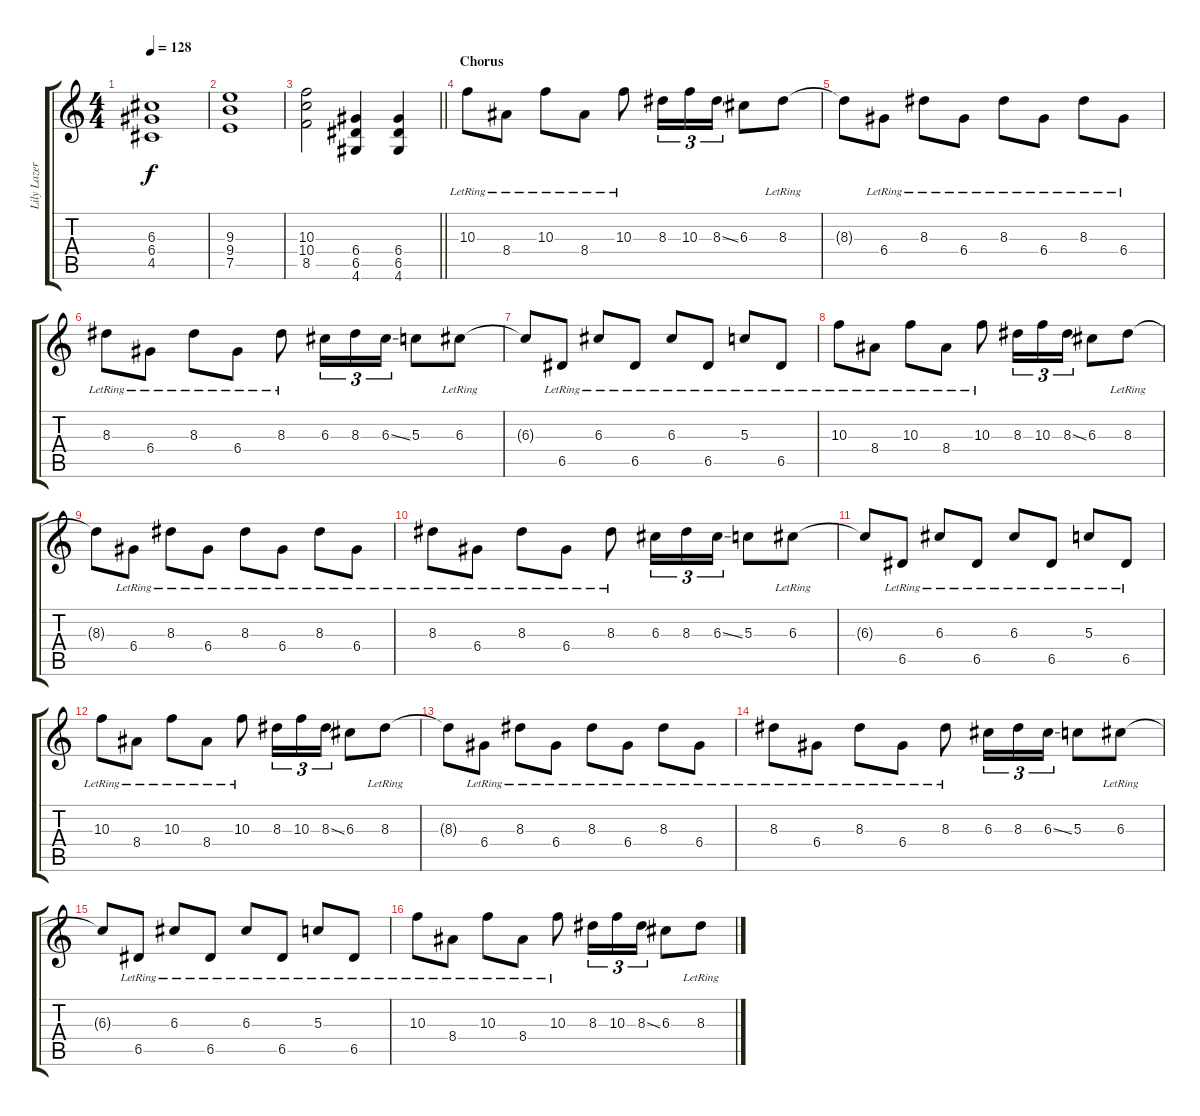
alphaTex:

\track ("Lily Lazer (Guitar)" "Lily Lazer") {instrument distortionguitar}
\staff {score tabs}
\tuning (E4 B3 G3 D3 A2 E2) {hide}
\ts (4 4)
\tempo 128
\clef g2
\ks c
(6.3 6.4 4.5).1{dy f} |
(9.3 9.4 7.5).1 |
\barLineRight lightlight
(10.3 10.4 8.5).2 (6.4 6.5 4.6).4 (6.4 6.5 4.6).4 |
\section ("" "Chorus")
10.3{lr}.8 8.4{lr}.8 10.3{lr}.8 8.4{lr}.8 10.3{lr}.8 8.3.16{tu (3 2)} 10.3.16{tu (3 2)} 8.3{ss}.16{tu (3 2)} 6.3.8 8.3{lr}.8 |
8.3{t}.8 6.4{lr}.8 8.3{lr}.8 6.4{lr}.8 8.3{lr}.8 6.4{lr}.8 8.3{lr}.8 6.4{lr}.8 |
8.3{lr}.8 6.4{lr}.8 8.3{lr}.8 6.4{lr}.8 8.3{lr}.8 6.3.16{tu (3 2)} 8.3.16{tu (3 2)} 6.3{ss}.16{tu (3 2)} 5.3.8 6.3{lr}.8 |
6.3{t}.8 6.5{lr}.8 6.3{lr}.8 6.5{lr}.8 6.3{lr}.8 6.5{lr}.8 5.3{lr}.8 6.5{lr}.8 |
10.3{lr}.8 8.4{lr}.8 10.3{lr}.8 8.4{lr}.8 10.3{lr}.8 8.3.16{tu (3 2)} 10.3.16{tu (3 2)} 8.3{ss}.16{tu (3 2)} 6.3.8 8.3{lr}.8 |
8.3{t}.8 6.4{lr}.8 8.3{lr}.8 6.4{lr}.8 8.3{lr}.8 6.4{lr}.8 8.3{lr}.8 6.4{lr}.8 |
8.3{lr}.8 6.4{lr}.8 8.3{lr}.8 6.4{lr}.8 8.3{lr}.8 6.3.16{tu (3 2)} 8.3.16{tu (3 2)} 6.3{ss}.16{tu (3 2)} 5.3.8 6.3{lr}.8 |
6.3{t}.8 6.5{lr}.8 6.3{lr}.8 6.5{lr}.8 6.3{lr}.8 6.5{lr}.8 5.3{lr}.8 6.5{lr}.8 |
10.3{lr}.8 8.4{lr}.8 10.3{lr}.8 8.4{lr}.8 10.3{lr}.8 8.3.16{tu (3 2)} 10.3.16{tu (3 2)} 8.3{ss}.16{tu (3 2)} 6.3.8 8.3{lr}.8 |
8.3{t}.8 6.4{lr}.8 8.3{lr}.8 6.4{lr}.8 8.3{lr}.8 6.4{lr}.8 8.3{lr}.8 6.4{lr}.8 |
8.3{lr}.8 6.4{lr}.8 8.3{lr}.8 6.4{lr}.8 8.3{lr}.8 6.3.16{tu (3 2)} 8.3.16{tu (3 2)} 6.3{ss}.16{tu (3 2)} 5.3.8 6.3{lr}.8 |
6.3{t}.8 6.5{lr}.8 6.3{lr}.8 6.5{lr}.8 6.3{lr}.8 6.5{lr}.8 5.3{lr}.8 6.5{lr}.8 |
10.3{lr}.8 8.4{lr}.8 10.3{lr}.8 8.4{lr}.8 10.3{lr}.8 8.3.16{tu (3 2)} 10.3.16{tu (3 2)} 8.3{ss}.16{tu (3 2)} 6.3.8 8.3{lr}.8
